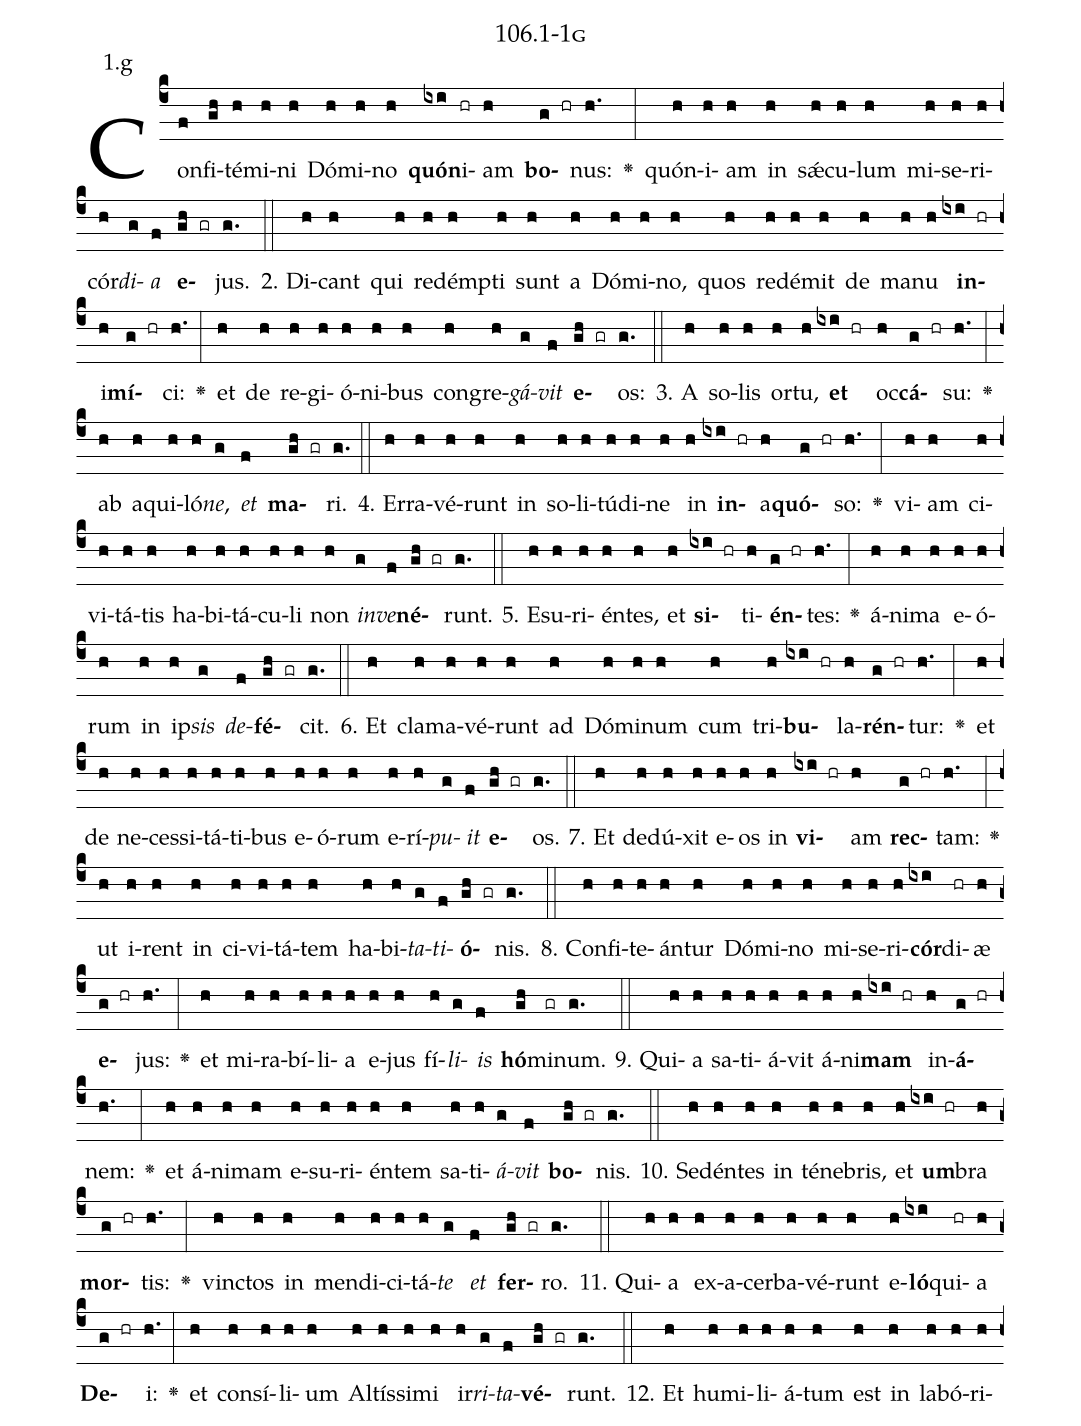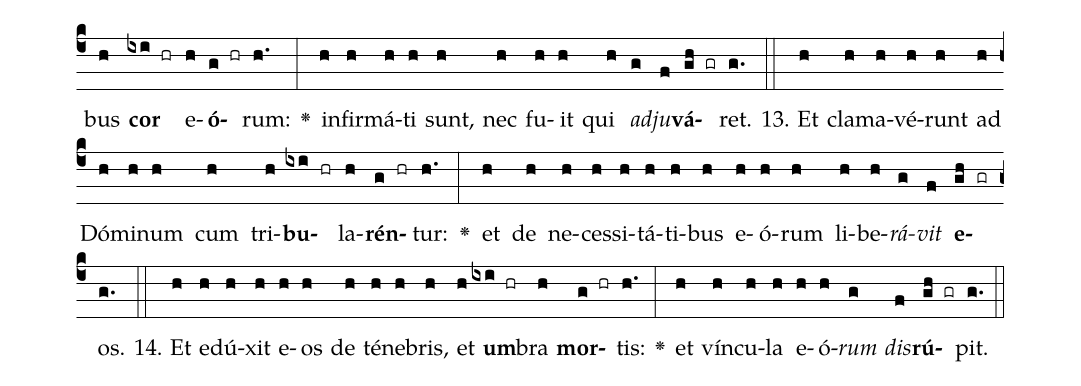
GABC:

name: 106.1-1g;
annotation: 1.g;
%%
(c4)Con(f)fi(gh)té(h)mi(h)ni(h) Dó(h)mi(h)no(h) <b>quón</b>(ixi)i(hr)am(h) <b>bo</b>(g hr)nus:(h.) <v>\greheightstar</v>(:) quón(h)i(h)am(h) in(h) sǽ(h)cu(h)lum(h) mi(h)se(h)ri(h)cór(h)<i>di</i>(g)<i>a</i>(f) <b>e</b>(gh gr)jus.(g.) (::)
2. Di(h)cant(h) qui(h) red(h)émp(h)ti(h) sunt(h) a(h) Dó(h)mi(h)no,(h) quos(h) red(h)é(h)mit(h) de(h) ma(h)nu(h) <b>in</b>(ixi hr)i(h)<b>mí</b>(g hr)ci:(h.) <v>\greheightstar</v>(:) et(h) de(h) re(h)gi(h)ó(h)ni(h)bus(h) con(h)gre(h)<i>gá</i>(g)<i>vit</i>(f) <b>e</b>(gh gr)os:(g.) (::)
3. A(h) so(h)lis(h) or(h)tu,(h) <b>et</b>(ixi hr) oc(h)<b>cá</b>(g hr)su:(h.) <v>\greheightstar</v>(:) ab(h) a(h)qui(h)ló(h)<i>ne</i>,(g) <i>et</i>(f) <b>ma</b>(gh gr)ri.(g.) (::)
4. Er(h)ra(h)vé(h)runt(h) in(h) so(h)li(h)tú(h)di(h)ne(h) in(h) <b>in</b>(ixi hr)a(h)<b>quó</b>(g hr)so:(h.) <v>\greheightstar</v>(:) vi(h)am(h) ci(h)vi(h)tá(h)tis(h) ha(h)bi(h)tá(h)cu(h)li(h) non(h) <i>in</i>(g)<i>ve</i>(f)<b>né</b>(gh gr)runt.(g.) (::)
5. E(h)su(h)ri(h)én(h)tes,(h) et(h) <b>si</b>(ixi hr)ti(h)<b>én</b>(g hr)tes:(h.) <v>\greheightstar</v>(:) á(h)ni(h)ma(h) e(h)ó(h)rum(h) in(h) ip(h)<i>sis</i>(g) <i>de</i>(f)<b>fé</b>(gh gr)cit.(g.) (::)
6. Et(h) cla(h)ma(h)vé(h)runt(h) ad(h) Dó(h)mi(h)num(h) cum(h) tri(h)<b>bu</b>(ixi hr)la(h)<b>rén</b>(g hr)tur:(h.) <v>\greheightstar</v>(:) et(h) de(h) ne(h)ces(h)si(h)tá(h)ti(h)bus(h) e(h)ó(h)rum(h) e(h)rí(h)<i>pu</i>(g)<i>it</i>(f) <b>e</b>(gh gr)os.(g.) (::)
7. Et(h) de(h)dú(h)xit(h) e(h)os(h) in(h) <b>vi</b>(ixi hr)am(h) <b>rec</b>(g hr)tam:(h.) <v>\greheightstar</v>(:) ut(h) i(h)rent(h) in(h) ci(h)vi(h)tá(h)tem(h) ha(h)bi(h)<i>ta</i>(g)<i>ti</i>(f)<b>ó</b>(gh gr)nis.(g.) (::)
8. Con(h)fi(h)te(h)án(h)tur(h) Dó(h)mi(h)no(h) mi(h)se(h)ri(h)<b>cór</b>(ixi)di(hr)æ(h) <b>e</b>(g hr)jus:(h.) <v>\greheightstar</v>(:) et(h) mi(h)ra(h)bí(h)li(h)a(h) e(h)jus(h) fí(h)<i>li</i>(g)<i>is</i>(f) <b>hó</b>(gh)mi(gr)num.(g.) (::)
9. Qui(h)a(h) sa(h)ti(h)á(h)vit(h) á(h)ni(h)<b>mam</b>(ixi hr) in(h)<b>á</b>(g hr)nem:(h.) <v>\greheightstar</v>(:) et(h) á(h)ni(h)mam(h) e(h)su(h)ri(h)én(h)tem(h) sa(h)ti(h)<i>á</i>(g)<i>vit</i>(f) <b>bo</b>(gh gr)nis.(g.) (::)
10. Se(h)dén(h)tes(h) in(h) té(h)ne(h)bris,(h) et(h) <b>um</b>(ixi hr)bra(h) <b>mor</b>(g hr)tis:(h.) <v>\greheightstar</v>(:) vinc(h)tos(h) in(h) men(h)di(h)ci(h)tá(h)<i>te</i>(g) <i>et</i>(f) <b>fer</b>(gh gr)ro.(g.) (::)
11. Qui(h)a(h) ex(h)a(h)cer(h)ba(h)vé(h)runt(h) e(h)<b>ló</b>(ixi)qui(hr)a(h) <b>De</b>(g hr)i:(h.) <v>\greheightstar</v>(:) et(h) con(h)sí(h)li(h)um(h) Al(h)tís(h)si(h)mi(h) ir(h)<i>ri</i>(g)<i>ta</i>(f)<b>vé</b>(gh gr)runt.(g.) (::)
12. Et(h) hu(h)mi(h)li(h)á(h)tum(h) est(h) in(h) la(h)bó(h)ri(h)bus(h) <b>cor</b>(ixi hr) e(h)<b>ó</b>(g hr)rum:(h.) <v>\greheightstar</v>(:) in(h)fir(h)má(h)ti(h) sunt,(h) nec(h) fu(h)it(h) qui(h) <i>ad</i>(g)<i>ju</i>(f)<b>vá</b>(gh gr)ret.(g.) (::)
13. Et(h) cla(h)ma(h)vé(h)runt(h) ad(h) Dó(h)mi(h)num(h) cum(h) tri(h)<b>bu</b>(ixi hr)la(h)<b>rén</b>(g hr)tur:(h.) <v>\greheightstar</v>(:) et(h) de(h) ne(h)ces(h)si(h)tá(h)ti(h)bus(h) e(h)ó(h)rum(h) li(h)be(h)<i>rá</i>(g)<i>vit</i>(f) <b>e</b>(gh gr)os.(g.) (::)
14. Et(h) e(h)dú(h)xit(h) e(h)os(h) de(h) té(h)ne(h)bris,(h) et(h) <b>um</b>(ixi hr)bra(h) <b>mor</b>(g hr)tis:(h.) <v>\greheightstar</v>(:) et(h) vín(h)cu(h)la(h) e(h)ó(h)<i>rum</i>(g) <i>dis</i>(f)<b>rú</b>(gh gr)pit.(g.) (::)
